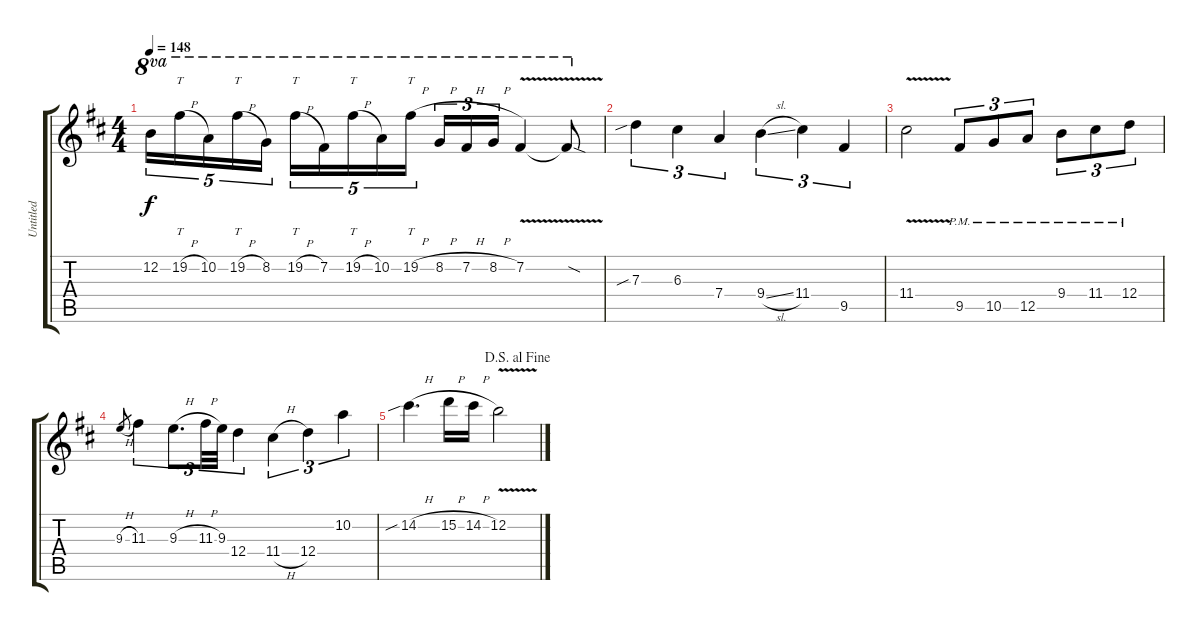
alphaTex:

\track ("Untitled" "Untitled") {instrument overdrivenguitar}
\staff {score tabs}
\tuning (E4 B3 G3 D3 A2 E2) {hide}
\ts (4 4)
\tempo 148
\clef g2
\ks d
12.2.16{tu (5 4) ot 8va dy f} 19.2{h}.16{tt tu (5 4) ot 8va} 10.2.16{tu (5 4) ot 8va} 19.2{h}.16{tt tu (5 4) ot 8va} 8.2.16{tu (5 4) ot 8va} 19.2{h}.16{tt tu (5 4) ot 8va} 7.2.16{tu (5 4) ot 8va} 19.2{h}.16{tt tu (5 4) ot 8va} 10.2.16{tu (5 4) ot 8va} 19.2{h}.16{tt tu (5 4) ot 8va} 8.2{h}.16{tu (3 2) ot 8va} 7.2{h}.16{tu (3 2) ot 8va} 8.2{h}.16{tu (3 2) ot 8va} 7.2{v}.4{ot 8va} 7.2{sod t}.8{ot 8va} |
7.3{sib}.4{tu (3 2)} 6.3.4{tu (3 2)} 7.4.4{tu (3 2)} 9.4{sl}.4{tu (3 2)} 11.4.4{tu (3 2)} 9.5.4{tu (3 2)} |
11.4{v}.2 9.5{pm}.8{tu (3 2)} 10.5{pm}.8{tu (3 2)} 12.5{pm}.8{tu (3 2)} 9.4{pm}.8{tu (3 2)} 11.4{pm}.8{tu (3 2)} 12.4{pm}.8{tu (3 2)} |
9.3{h}.8{gr} 11.3.4{tu (3 2)} 9.3{h}.8{d tu (3 2)} 11.3{h}.32{tu (3 2)} 9.3.32{tu (3 2)} 12.4.4{tu (3 2)} 11.4{h}.4{tu (3 2)} 12.4.4{tu (3 2)} 10.2.4{tu (3 2)} |
\jump dalsegnoalfine
14.2{sib h}.4{d} 15.2{h}.16 14.2{h}.16 12.2{v}.2
